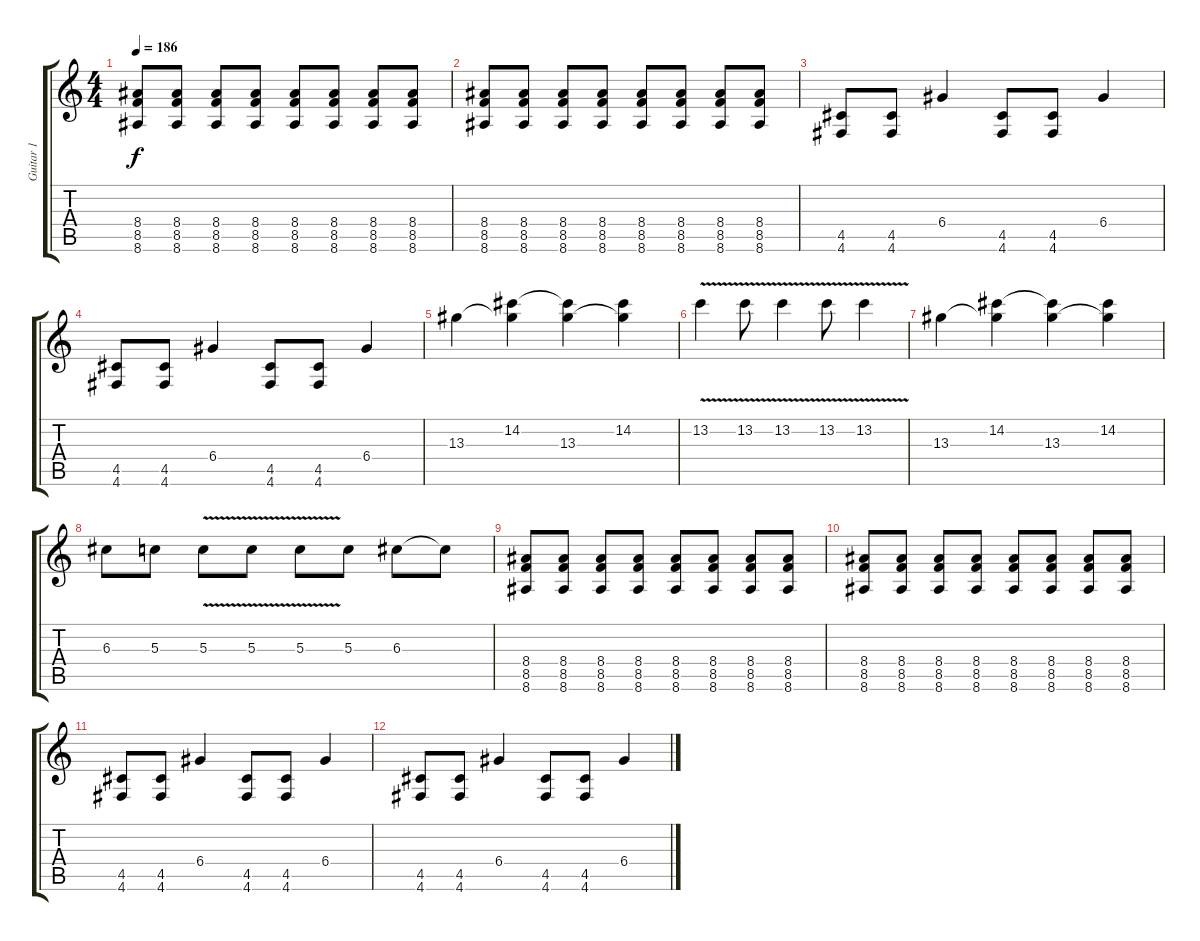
\track ("Guitar 1" "Guitar 1") {instrument distortionguitar}
\staff {score tabs}
\tuning (E4 B3 G3 D3 A2 D2) {hide}
\ts (4 4)
\tempo 186
\clef g2
\ks c
(8.4 8.5 8.6).8{dy f} (8.4 8.5 8.6).8 (8.4 8.5 8.6).8 (8.4 8.5 8.6).8 (8.4 8.5 8.6).8 (8.4 8.5 8.6).8 (8.4 8.5 8.6).8 (8.4 8.5 8.6).8 |
(8.4 8.5 8.6).8 (8.4 8.5 8.6).8 (8.4 8.5 8.6).8 (8.4 8.5 8.6).8 (8.4 8.5 8.6).8 (8.4 8.5 8.6).8 (8.4 8.5 8.6).8 (8.4 8.5 8.6).8 |
(4.5 4.6).8 (4.5 4.6).8 6.4.4 (4.5 4.6).8 (4.5 4.6).8 6.4.4 |
(4.5 4.6).8 (4.5 4.6).8 6.4.4 (4.5 4.6).8 (4.5 4.6).8 6.4.4 |
13.3.4 (14.2 13.3{t}).4 (14.2{t} 13.3).4 (14.2 13.3{t}).4 |
13.2{v}.4 13.2{v}.8 13.2{v}.4 13.2{v}.8 13.2{v}.4 |
13.3.4 (14.2 13.3{t}).4 (14.2{t} 13.3).4 (14.2 13.3{t}).4 |
6.3.8 5.3.8 5.3{v}.8 5.3{v}.8 5.3{v}.8 5.3.8 6.3.8 6.3{t}.8 |
(8.4 8.5 8.6).8 (8.4 8.5 8.6).8 (8.4 8.5 8.6).8 (8.4 8.5 8.6).8 (8.4 8.5 8.6).8 (8.4 8.5 8.6).8 (8.4 8.5 8.6).8 (8.4 8.5 8.6).8 |
(8.4 8.5 8.6).8 (8.4 8.5 8.6).8 (8.4 8.5 8.6).8 (8.4 8.5 8.6).8 (8.4 8.5 8.6).8 (8.4 8.5 8.6).8 (8.4 8.5 8.6).8 (8.4 8.5 8.6).8 |
(4.5 4.6).8 (4.5 4.6).8 6.4.4 (4.5 4.6).8 (4.5 4.6).8 6.4.4 |
(4.5 4.6).8 (4.5 4.6).8 6.4.4 (4.5 4.6).8 (4.5 4.6).8 6.4.4
